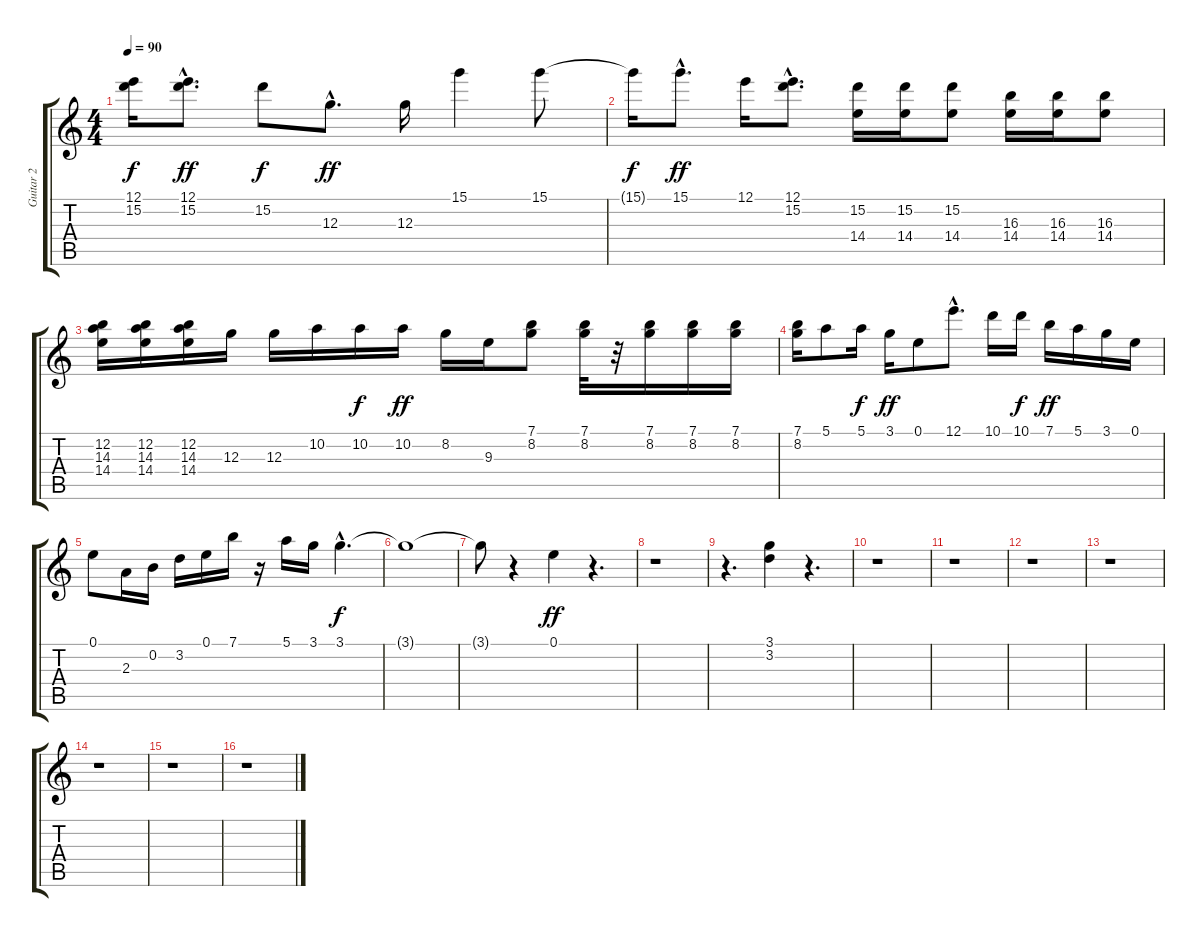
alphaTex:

\track ("Guitar 2" "Guitar 2") {instrument distortionguitar}
\staff {score tabs}
\tuning (E4 B3 G3 D3 A2 E2) {hide}
\ts (4 4)
\tempo 90
\clef g2
\ks c
(12.1{t} 15.2{t}).16{dy f} (12.1 15.2{hac}).8{d dy ff} 15.2.8{dy f} 12.3{hac}.8{d dy ff} 12.3.16 15.1.4 15.1.8 |
15.1{t}.16{dy f} 15.1{hac}.8{d dy ff} 12.1.16 (12.1{hac} 15.2{hac}).8{d} (15.2 14.4).16 (15.2 14.4).16 (15.2 14.4).8 (16.3 14.4).16 (16.3 14.4).16 (16.3 14.4).8 |
(12.2 14.3 14.4).16 (12.2 14.3 14.4).16 (12.2 14.3 14.4).16 12.3.16 12.3.16 10.2.16 10.2.16{dy f} 10.2.16{dy ff} 8.2.16 9.3.16 (7.1 8.2).8 (7.1 8.2).32 r.32 (7.1 8.2).16 (7.1 8.2).16 (7.1 8.2).16 |
(7.1 8.2).16 5.1.8 5.1.16{dy f} 3.1.16{dy ff} 0.1.8 12.1{hac}.8{d} 10.1.16 10.1.16{dy f} 7.1.16{dy ff} 5.1.16 3.1.16 0.1.16 |
0.1.8 2.3.16 0.2.16 3.2.16 0.1.16 7.1.16 r.16 5.1.16 3.1.16 3.1{hac}.4{d dy f} |
3.1{t}.1 |
3.1{t}.8 r.4 0.1.4{dy ff} r.4{d} |
r.1 |
r.4{d} (3.1 3.2).4 r.4{d} |
r.1 |
r.1 |
r.1 |
r.1 |
r.1 |
r.1 |
r.1
